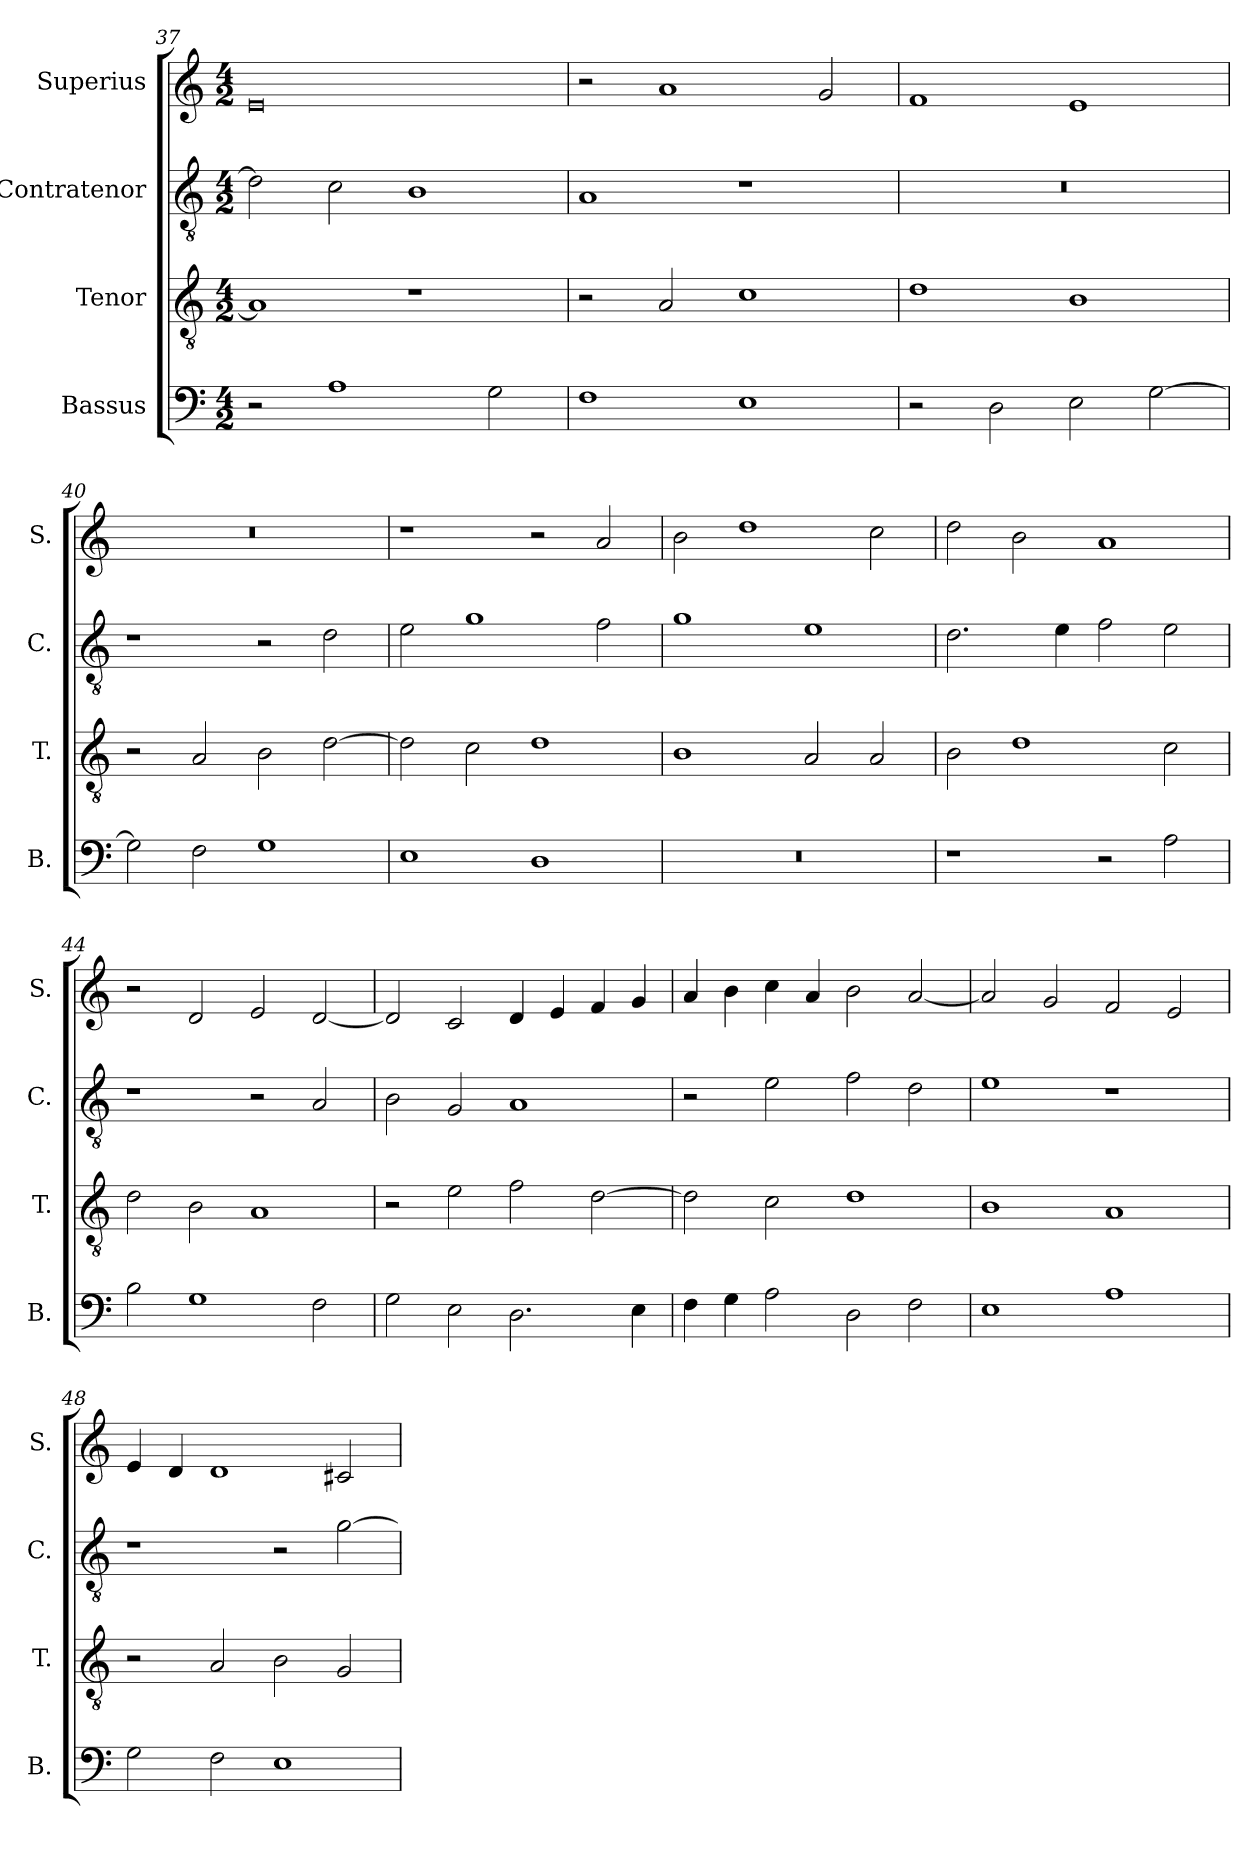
**kern	**kern	**kern	**kern
*part4	*part3	*part2	*part1
*staff4	*staff3	*staff2	*staff1
*I"Bassus	*I"Tenor	*I"Contratenor	*I"Superius
*I'B.	*I'T.	*I'C.	*I'S.
!!LO:LB:g=z
*clefF4	*clefGv2	*clefGv2	*clefG2
*k[]	*k[]	*k[]	*k[]
*M4/2	*M4/2	*M4/2	*M4/2
=37	=37	=37	=37
2r	1A]	2d\]	0e
1A	.	2c\	.
.	1r	1B	.
2G\	.	.	.
=38	=38	=38	=38
1F	2r	1A	2r
.	2A/	.	1a
1E	1c	1r	.
.	.	.	2g/
=39	=39	=39	=39
2r	1d	0r	1f
2D\	.	.	.
2E\	1B	.	1e
[2G\	.	.	.
=40	=40	=40	=40
2G\]	2r	1r	0r
2F\	2A/	.	.
1G	2B\	2r	.
.	[2d\	2d\	.
=41	=41	=41	=41
1E	2d\]	2e\	1r
.	2c\	1g	.
1D	1d	.	2r
.	.	2f\	2a/
!!LO:LB:g=z
=42	=42	=42	=42
0r	1B	1g	2b\
.	.	.	1dd
.	2A/	1e	.
.	2A/	.	2cc\
=43	=43	=43	=43
1r	2B\	2.d\	2dd\
.	1d	.	2b\
.	.	4e\	.
2r	.	2f\	1a
2A\	2c\	2e\	.
=44	=44	=44	=44
2B\	2d\	1r	2r
1G	2B\	.	2d/
.	1A	2r	2e/
2F\	.	2A/	[2d/
=45	=45	=45	=45
2G\	2r	2B\	2d/]
2E\	2e\	2G/	2c/
2.D\	2f\	1A	4d/
.	.	.	4e/
.	[2d\	.	4f/
4E\	.	.	4g/
!!LO:PB:g=z
=46	=46	=46	=46
4F\	2d\]	2r	4a/
4G\	.	.	4b\
2A\	2c\	2e\	4cc\
.	.	.	4a/
2D\	1d	2f\	2b\
2F\	.	2d\	[2a/
=47	=47	=47	=47
1E	1B	1e	2a/]
.	.	.	2g/
1A	1A	1r	2f/
.	.	.	2e/
=48	=48	=48	=48
2G\	2r	1r	4e/
.	.	.	4d/
2F\	2A/	.	1d
1E	2B\	2r	.
.	2G/	[2g\	2c#X/
=	=	=	=
*-	*-	*-	*-
